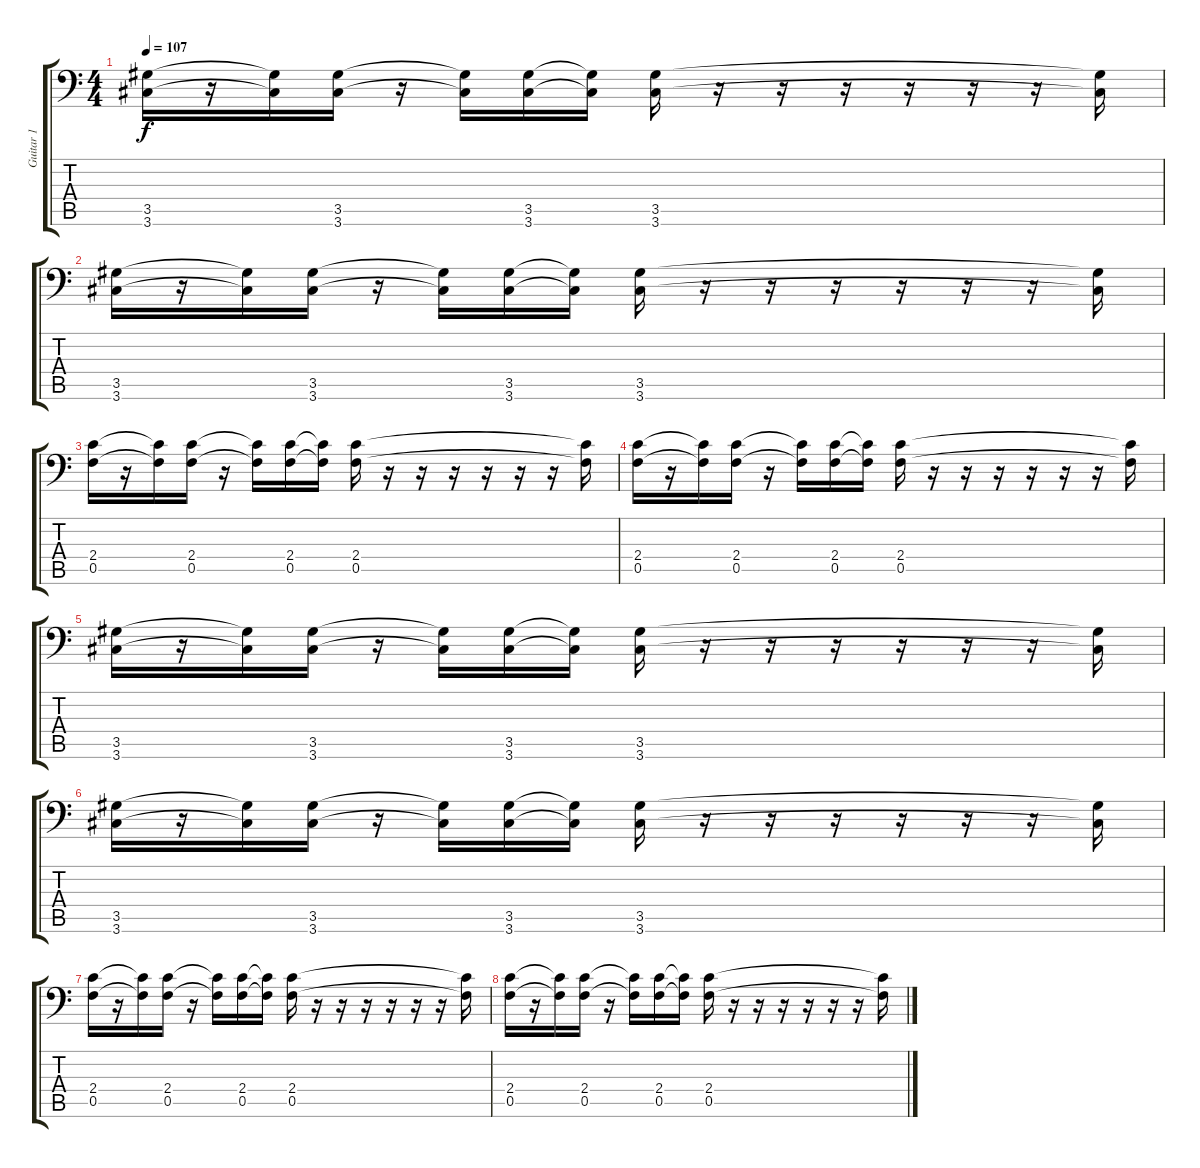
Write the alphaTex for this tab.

\track ("Guitar 1" "Guitar 1") {instrument distortionguitar}
\staff {score tabs}
\tuning (C4 G3 Eb3 Bb2 F2 Bb1) {hide}
\ts (4 4)
\tempo 107
\clef f4
\ks c
(3.5 3.6).16{dy f} r.16 (3.5{t} 3.6{t}).16 (3.5 3.6).16 r.16 (3.5{t} 3.6{t}).16 (3.5 3.6).16 (3.5{t} 3.6{t}).16 (3.5 3.6).16 r.16 r.16 r.16 r.16 r.16 r.16 (3.5{t} 3.6{t}).16 |
(3.5 3.6).16 r.16 (3.5{t} 3.6{t}).16 (3.5 3.6).16 r.16 (3.5{t} 3.6{t}).16 (3.5 3.6).16 (3.5{t} 3.6{t}).16 (3.5 3.6).16 r.16 r.16 r.16 r.16 r.16 r.16 (3.5{t} 3.6{t}).16 |
(2.4 0.5).16 r.16 (2.4{t} 0.5{t}).16 (2.4 0.5).16 r.16 (2.4{t} 0.5{t}).16 (2.4 0.5).16 (2.4{t} 0.5{t}).16 (2.4 0.5).16 r.16 r.16 r.16 r.16 r.16 r.16 (2.4{t} 0.5{t}).16 |
(2.4 0.5).16 r.16 (2.4{t} 0.5{t}).16 (2.4 0.5).16 r.16 (2.4{t} 0.5{t}).16 (2.4 0.5).16 (2.4{t} 0.5{t}).16 (2.4 0.5).16 r.16 r.16 r.16 r.16 r.16 r.16 (2.4{t} 0.5{t}).16 |
(3.5 3.6).16 r.16 (3.5{t} 3.6{t}).16 (3.5 3.6).16 r.16 (3.5{t} 3.6{t}).16 (3.5 3.6).16 (3.5{t} 3.6{t}).16 (3.5 3.6).16 r.16 r.16 r.16 r.16 r.16 r.16 (3.5{t} 3.6{t}).16 |
(3.5 3.6).16 r.16 (3.5{t} 3.6{t}).16 (3.5 3.6).16 r.16 (3.5{t} 3.6{t}).16 (3.5 3.6).16 (3.5{t} 3.6{t}).16 (3.5 3.6).16 r.16 r.16 r.16 r.16 r.16 r.16 (3.5{t} 3.6{t}).16 |
(2.4 0.5).16 r.16 (2.4{t} 0.5{t}).16 (2.4 0.5).16 r.16 (2.4{t} 0.5{t}).16 (2.4 0.5).16 (2.4{t} 0.5{t}).16 (2.4 0.5).16 r.16 r.16 r.16 r.16 r.16 r.16 (2.4{t} 0.5{t}).16 |
(2.4 0.5).16 r.16 (2.4{t} 0.5{t}).16 (2.4 0.5).16 r.16 (2.4{t} 0.5{t}).16 (2.4 0.5).16 (2.4{t} 0.5{t}).16 (2.4 0.5).16 r.16 r.16 r.16 r.16 r.16 r.16 (2.4{t} 0.5{t}).16
